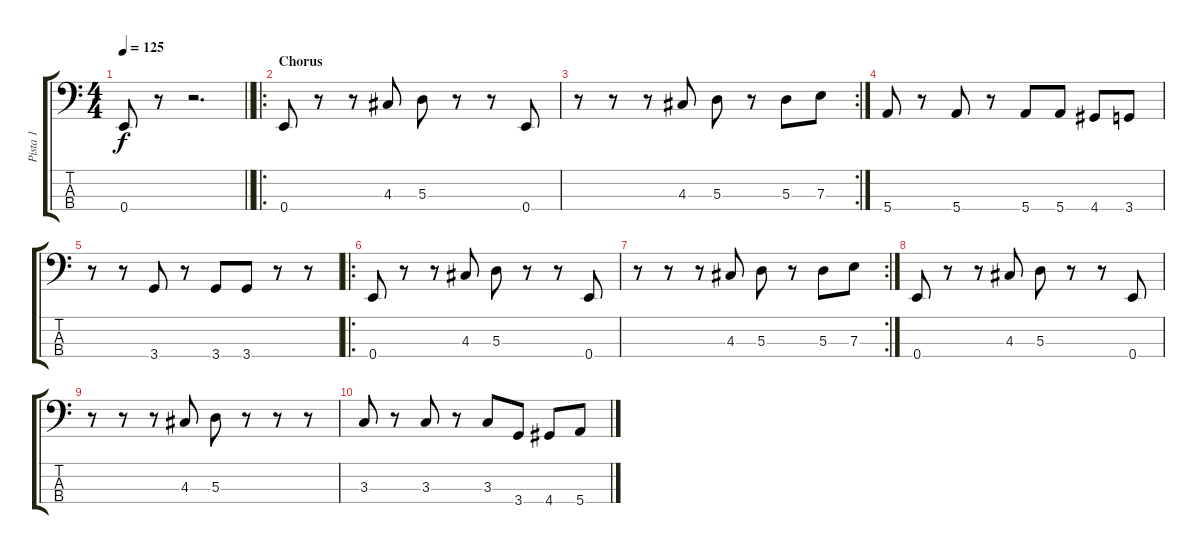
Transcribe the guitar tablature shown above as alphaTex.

\track ("Pista 1" "Pista 1") {instrument electricbassfinger}
\staff {score tabs}
\tuning (G2 D2 A1 E1) {hide}
\ts (4 4)
\tempo 125
\clef f4
\barLineRight lightlight
\ks c
0.4.8{dy f} r.8 r.2{d} |
\ro
\section ("" "Chorus")
0.4.8 r.8 r.8 4.3.8 5.3.8 r.8 r.8 0.4.8 |
\rc 2
r.8 r.8 r.8 4.3.8 5.3.8 r.8 5.3.8 7.3.8 |
5.4.8 r.8 5.4.8 r.8 5.4.8 5.4.8 4.4.8 3.4.8 |
r.8 r.8 3.4.8 r.8 3.4.8 3.4.8 r.8 r.8 |
\ro
0.4.8 r.8 r.8 4.3.8 5.3.8 r.8 r.8 0.4.8 |
\rc 2
r.8 r.8 r.8 4.3.8 5.3.8 r.8 5.3.8 7.3.8 |
0.4.8 r.8 r.8 4.3.8 5.3.8 r.8 r.8 0.4.8 |
r.8 r.8 r.8 4.3.8 5.3.8 r.8 r.8 r.8 |
3.3.8 r.8 3.3.8 r.8 3.3.8 3.4.8 4.4.8 5.4.8
